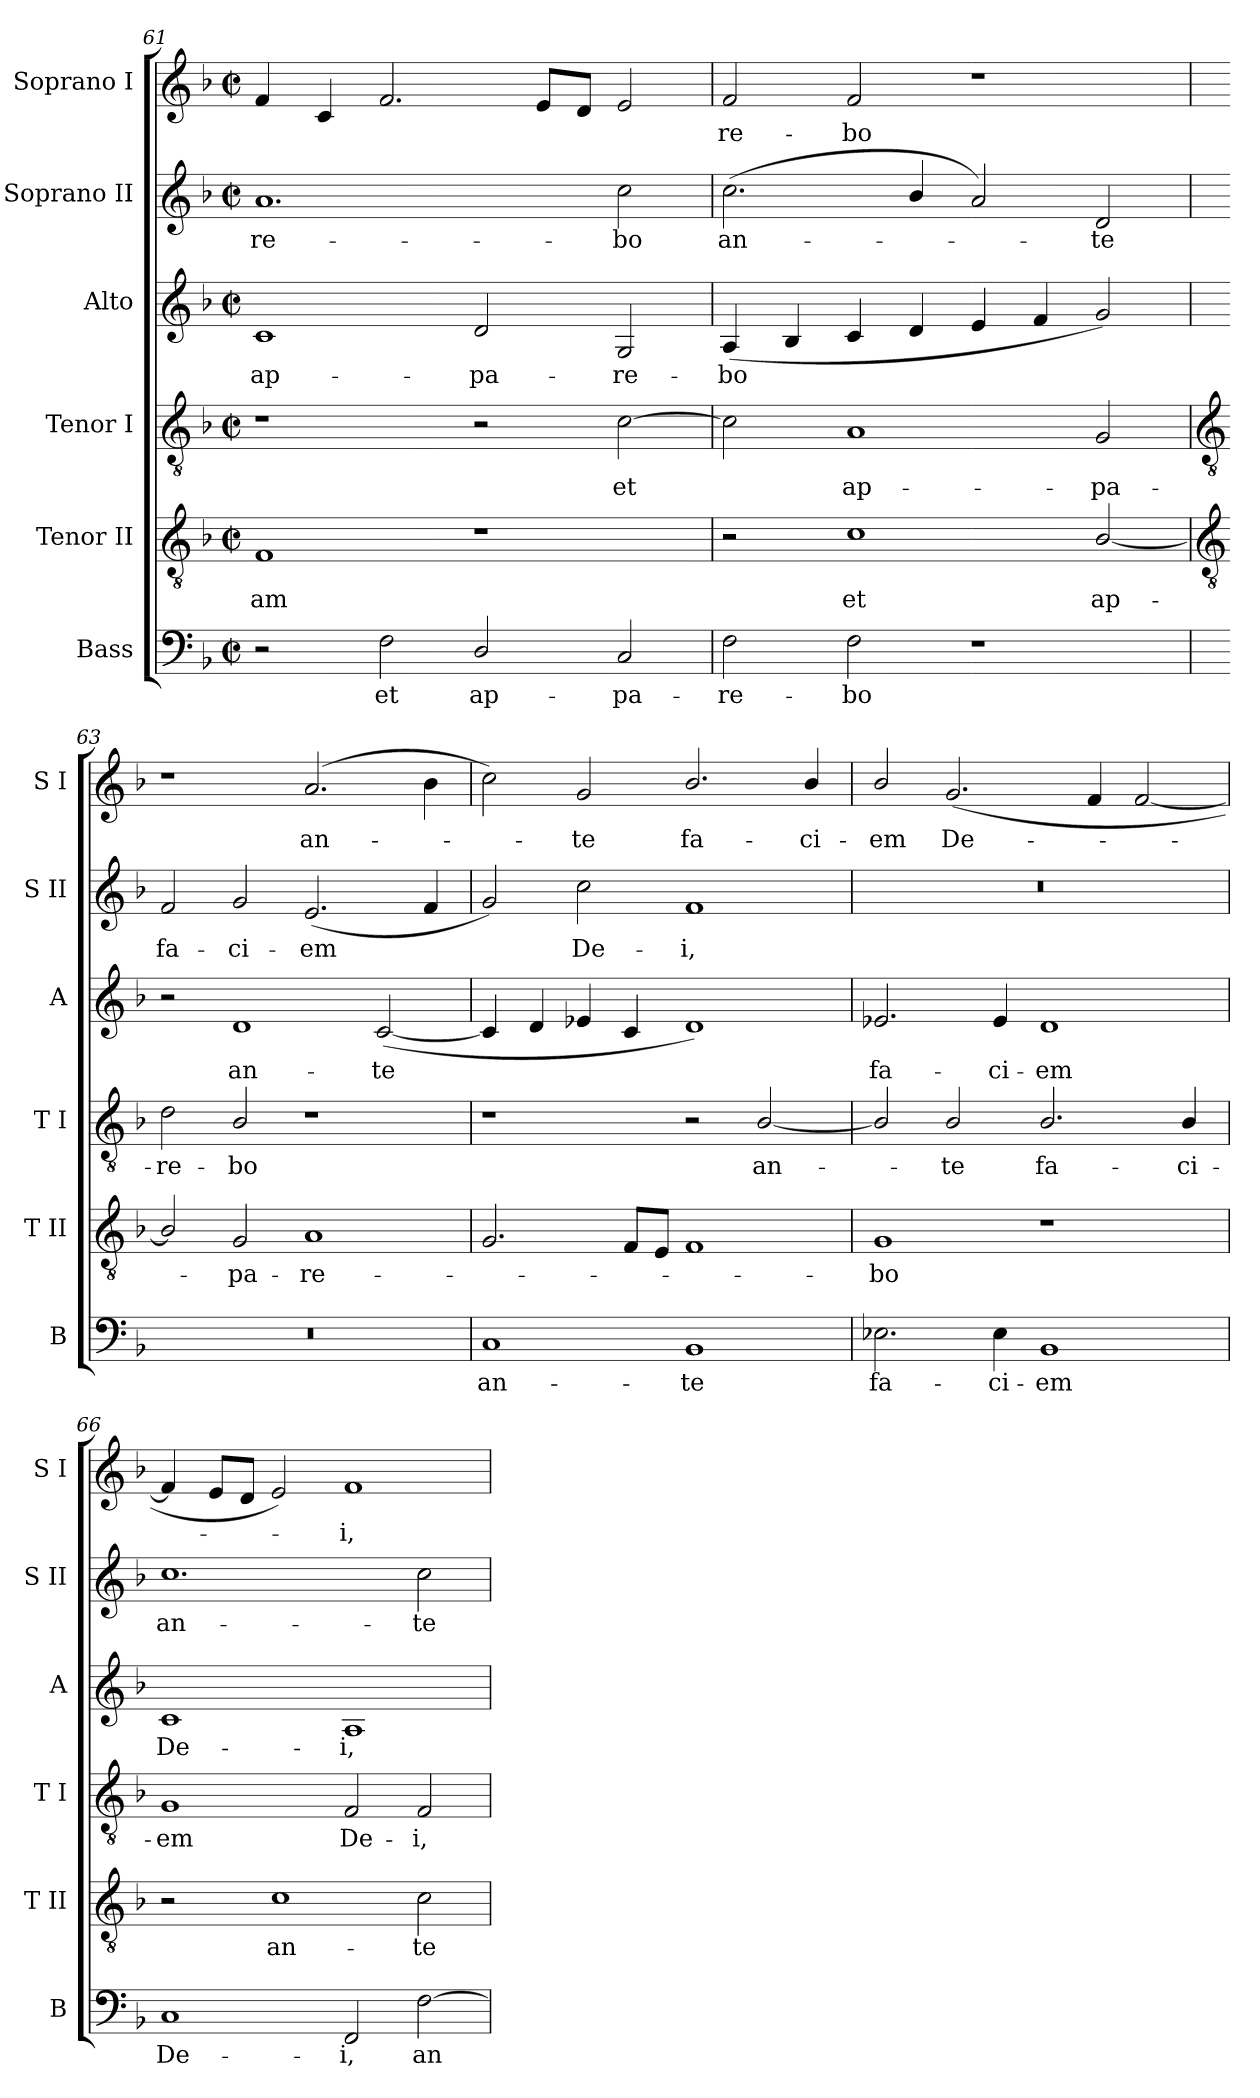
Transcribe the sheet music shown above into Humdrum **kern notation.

**kern	**text	**kern	**text	**kern	**text	**kern	**text	**kern	**text	**kern	**text
*part6	*part6	*part5	*part5	*part4	*part4	*part3	*part3	*part2	*part2	*part1	*part1
*staff6	*staff6	*staff5	*staff5	*staff4	*staff4	*staff3	*staff3	*staff2	*staff2	*staff1	*staff1
*I"Bass	*	*I"Tenor II	*	*I"Tenor I	*	*I"Alto	*	*I"Soprano II	*	*I"Soprano I	*
*I'B	*	*I'T II	*	*I'T I	*	*I'A	*	*I'S II	*	*I'S I	*
*clefF4	*	*clefGv2	*	*clefGv2	*	*clefG2	*	*clefG2	*	*clefG2	*
*k[b-]	*	*k[b-]	*	*k[b-]	*	*k[b-]	*	*k[b-]	*	*k[b-]	*
*F:	*	*F:	*	*F:	*	*F:	*	*F:	*	*F:	*
*M4/2	*	*M4/2	*	*M4/2	*	*M4/2	*	*M4/2	*	*M4/2	*
*met(c|)	*	*met(c|)	*	*met(c|)	*	*met(c|)	*	*met(c|)	*	*met(c|)	*
=61	=61	=61	=61	=61	=61	=61	=61	=61	=61	=61	=61
!	!	!	!LO:LY:b	!	!	!	!LO:LY:b	!	!LO:LY:b	!	!
2r	.	1F	-am	1r	.	1c	ap-	1.a	-re-	4f	.
.	.	.	.	.	.	.	.	.	.	4c	.
!	!LO:LY:b	!	!	!	!	!	!	!	!	!	!
2F	et	.	.	.	.	.	.	.	.	2.f	.
!	!LO:LY:b	!	!	!	!	!	!LO:LY:b	!	!	!	!
2D/	ap-	1r	.	2r	.	2d	-pa-	.	.	.	.
.	.	.	.	.	.	.	.	.	.	8eL	.
.	.	.	.	.	.	.	.	.	.	8dJ	.
!	!LO:LY:b	!	!	!	!LO:LY:b	!	!LO:LY:b	!	!LO:LY:b	!	!
2C	-pa-	.	.	[2c	et	2G	-re-	2cc	-bo	2e	.
=62	=62	=62	=62	=62	=62	=62	=62	=62	=62	=62	=62
!	!LO:LY:b	!	!	!	!	!	!LO:LY:b	!	!LO:LY:b	!	!LO:LY:b
2F	-re-	2r	.	2c]	.	(<4A	-bo	(<2.cc	an-	2f	re-
.	.	.	.	.	.	4B-	.	.	.	.	.
!	!LO:LY:b	!	!LO:LY:b	!	!LO:LY:b	!	!	!	!	!	!LO:LY:b
2F	-bo	1c	et	1A	ap-	4c	.	.	.	2f	-bo
.	.	.	.	.	.	4d	.	4b-/	.	.	.
1r	.	.	.	.	.	4e	.	2a)	.	1r	.
.	.	.	.	.	.	4f	.	.	.	.	.
!	!	!	!LO:LY:b	!	!LO:LY:b	!	!	!	!LO:LY:b	!	!
.	.	[2B-/	ap-	2G	-pa-	2g)	.	2d	te	.	.
!!LO:LB:g=z
=63	=63	=63	=63	=63	=63	=63	=63	=63	=63	=63	=63
*	*	*clefGv2	*	*clefGv2	*	*	*	*	*	*	*
!	!	!	!	!	!LO:LY:b	!	!	!	!LO:LY:b	!	!
0r	.	2B-/]	.	2d	-re-	2r	.	2f	fa-	1r	.
!	!	!	!LO:LY:b	!	!LO:LY:b	!	!LO:LY:b	!	!LO:LY:b	!	!
.	.	2G	pa-	2B-/	-bo	1d	an-	2g	-ci-	.	.
!	!	!	!LO:LY:b	!	!	!	!	!	!LO:LY:b	!	!LO:LY:b
.	.	1A	-re-	1r	.	.	.	(<2.e	-em	(>2.a	an-
!	!	!	!	!	!	!	!LO:LY:b	!	!	!	!
.	.	.	.	.	.	(<[2c	-te	.	.	.	.
.	.	.	.	.	.	.	.	4f	.	4b-	.
=64	=64	=64	=64	=64	=64	=64	=64	=64	=64	=64	=64
!	!LO:LY:b	!	!	!	!	!	!	!	!	!	!
1C	an-	2.G	.	1r	.	4c]	.	2g)	.	2cc)	.
.	.	.	.	.	.	4d	.	.	.	.	.
!	!	!	!	!	!	!	!	!	!LO:LY:b	!	!LO:LY:b
.	.	.	.	.	.	4e-X	.	2cc	De-	2g	te
.	.	8FL	.	.	.	4c	.	.	.	.	.
.	.	8EJ	.	.	.	.	.	.	.	.	.
!	!LO:LY:b	!	!	!	!	!	!	!	!LO:LY:b	!	!LO:LY:b
1BB-	-te	1F	.	2r	.	1d)	.	1f	-i,	2.b-/	fa-
!	!	!	!	!	!LO:LY:b	!	!	!	!	!	!
.	.	.	.	[2B-/	an-	.	.	.	.	.	.
!	!	!	!	!	!	!	!	!	!	!	!LO:LY:b
.	.	.	.	.	.	.	.	.	.	4b-/	-ci-
=65	=65	=65	=65	=65	=65	=65	=65	=65	=65	=65	=65
!	!LO:LY:b	!	!LO:LY:b	!	!	!	!LO:LY:b	!	!	!	!LO:LY:b
2.E-X	fa-	1G	bo	2B-/]	.	2.e-X	fa-	0r	.	2b-/	-em
!	!	!	!	!	!LO:LY:b	!	!	!	!	!	!LO:LY:b
.	.	.	.	2B-/	te	.	.	.	.	(<2.g	De-
!	!LO:LY:b	!	!	!	!	!	!LO:LY:b	!	!	!	!
4E-	-ci-	.	.	.	.	4e-	-ci-	.	.	.	.
!	!LO:LY:b	!	!	!	!LO:LY:b	!	!LO:LY:b	!	!	!	!
1BB-	-em	1r	.	2.B-/	fa-	1d	-em	.	.	.	.
.	.	.	.	.	.	.	.	.	.	4f	.
.	.	.	.	.	.	.	.	.	.	[2f	.
!	!	!	!	!	!LO:LY:b	!	!	!	!	!	!
.	.	.	.	4B-/	-ci-	.	.	.	.	.	.
=66	=66	=66	=66	=66	=66	=66	=66	=66	=66	=66	=66
!	!LO:LY:b	!	!	!	!LO:LY:b	!	!LO:LY:b	!	!LO:LY:b	!	!
1C	De-	2r	.	1G	-em	1c	De-	1.cc	an-	4f]	.
.	.	.	.	.	.	.	.	.	.	8eL	.
.	.	.	.	.	.	.	.	.	.	8dJ	.
!	!	!	!LO:LY:b	!	!	!	!	!	!	!	!
.	.	1c	an-	.	.	.	.	.	.	2e)	.
!	!LO:LY:b	!	!	!	!LO:LY:b	!	!LO:LY:b	!	!	!	!LO:LY:b
2FF	-i,	.	.	2F	De-	1A	-i,	.	.	1f	i,
!	!LO:LY:b	!	!LO:LY:b	!	!LO:LY:b	!	!	!	!LO:LY:b	!	!
[2F	an-	2c	-te	2F	-i,	.	.	2cc	-te	.	.
=	=	=	=	=	=	=	=	=	=	=	=
*-	*-	*-	*-	*-	*-	*-	*-	*-	*-	*-	*-
